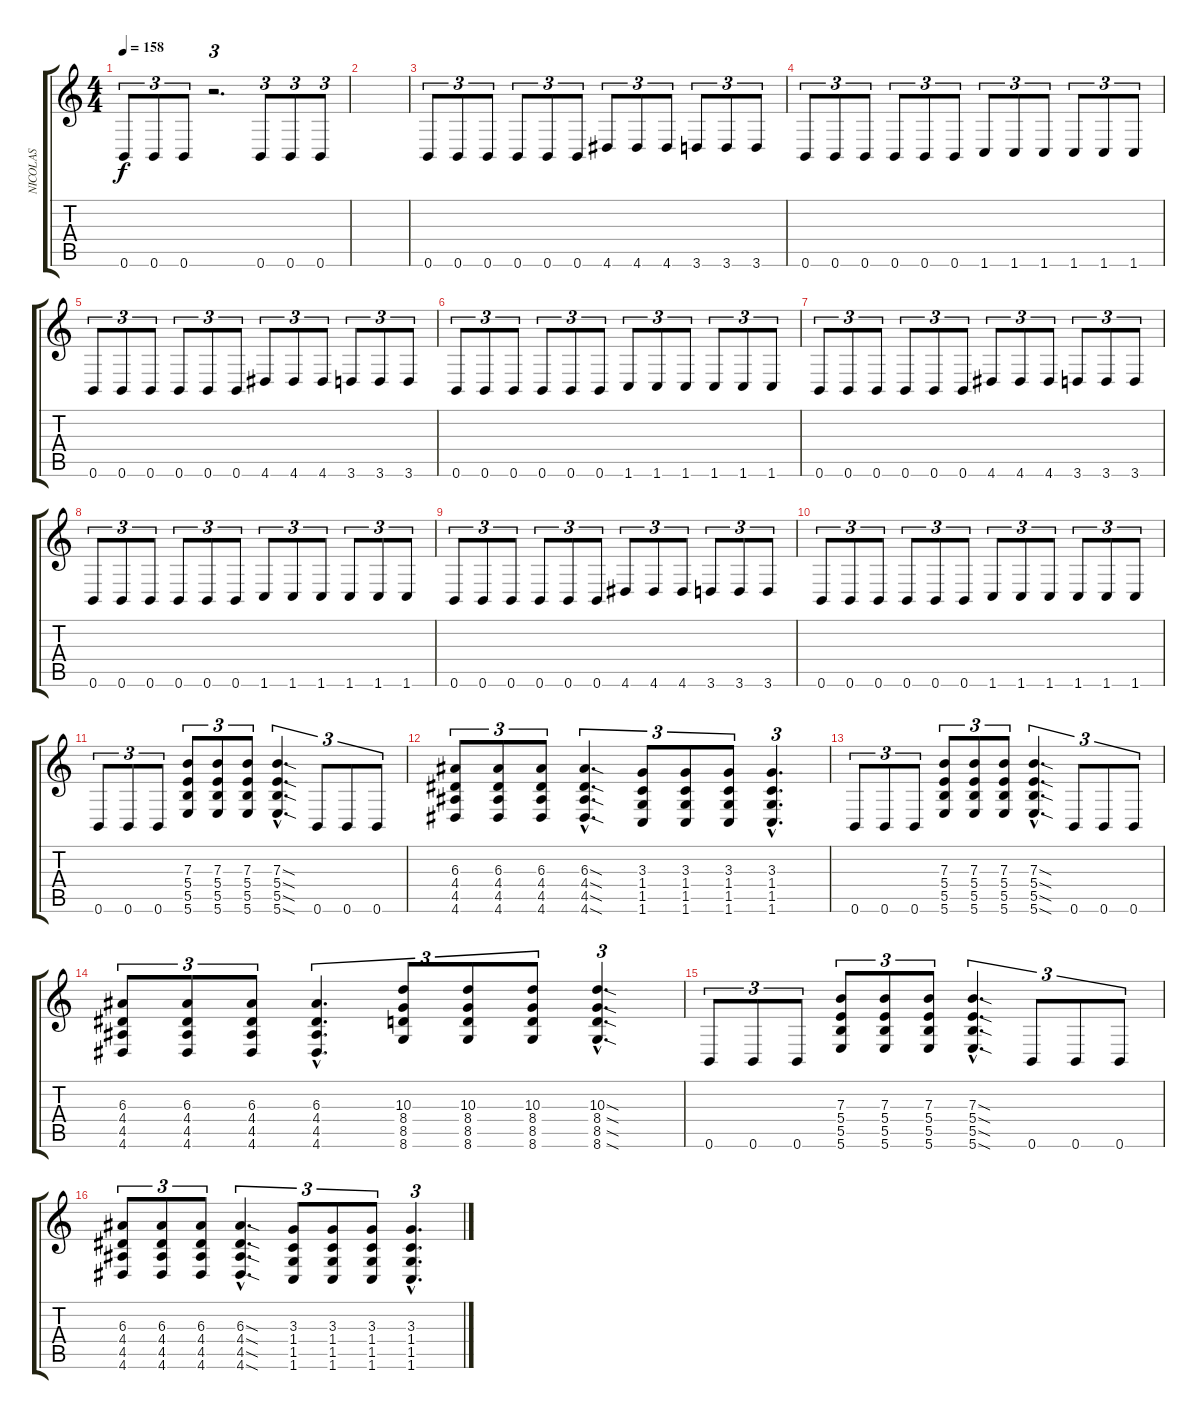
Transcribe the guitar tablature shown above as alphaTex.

\track ("NICOLAS" "NICOLAS") {instrument overdrivenguitar}
\staff {score tabs}
\tuning (Db4 Ab3 E3 B2 Gb2 B1) {hide}
\ts (4 4)
\tempo 158
\clef g2
\ks c
0.6.8{tu (3 2) dy f} 0.6.8{tu (3 2)} 0.6.8{tu (3 2)} r.2{d tu (3 2)} 0.6.8{tu (3 2)} 0.6.8{tu (3 2)} 0.6.8{tu (3 2)} |
|
0.6.8{tu (3 2)} 0.6.8{tu (3 2)} 0.6.8{tu (3 2)} 0.6.8{tu (3 2)} 0.6.8{tu (3 2)} 0.6.8{tu (3 2)} 4.6.8{tu (3 2)} 4.6.8{tu (3 2)} 4.6.8{tu (3 2)} 3.6.8{tu (3 2)} 3.6.8{tu (3 2)} 3.6.8{tu (3 2)} |
0.6.8{tu (3 2)} 0.6.8{tu (3 2)} 0.6.8{tu (3 2)} 0.6.8{tu (3 2)} 0.6.8{tu (3 2)} 0.6.8{tu (3 2)} 1.6.8{tu (3 2)} 1.6.8{tu (3 2)} 1.6.8{tu (3 2)} 1.6.8{tu (3 2)} 1.6.8{tu (3 2)} 1.6.8{tu (3 2)} |
0.6.8{tu (3 2)} 0.6.8{tu (3 2)} 0.6.8{tu (3 2)} 0.6.8{tu (3 2)} 0.6.8{tu (3 2)} 0.6.8{tu (3 2)} 4.6.8{tu (3 2)} 4.6.8{tu (3 2)} 4.6.8{tu (3 2)} 3.6.8{tu (3 2)} 3.6.8{tu (3 2)} 3.6.8{tu (3 2)} |
0.6.8{tu (3 2)} 0.6.8{tu (3 2)} 0.6.8{tu (3 2)} 0.6.8{tu (3 2)} 0.6.8{tu (3 2)} 0.6.8{tu (3 2)} 1.6.8{tu (3 2)} 1.6.8{tu (3 2)} 1.6.8{tu (3 2)} 1.6.8{tu (3 2)} 1.6.8{tu (3 2)} 1.6.8{tu (3 2)} |
0.6.8{tu (3 2)} 0.6.8{tu (3 2)} 0.6.8{tu (3 2)} 0.6.8{tu (3 2)} 0.6.8{tu (3 2)} 0.6.8{tu (3 2)} 4.6.8{tu (3 2)} 4.6.8{tu (3 2)} 4.6.8{tu (3 2)} 3.6.8{tu (3 2)} 3.6.8{tu (3 2)} 3.6.8{tu (3 2)} |
0.6.8{tu (3 2)} 0.6.8{tu (3 2)} 0.6.8{tu (3 2)} 0.6.8{tu (3 2)} 0.6.8{tu (3 2)} 0.6.8{tu (3 2)} 1.6.8{tu (3 2)} 1.6.8{tu (3 2)} 1.6.8{tu (3 2)} 1.6.8{tu (3 2)} 1.6.8{tu (3 2)} 1.6.8{tu (3 2)} |
0.6.8{tu (3 2)} 0.6.8{tu (3 2)} 0.6.8{tu (3 2)} 0.6.8{tu (3 2)} 0.6.8{tu (3 2)} 0.6.8{tu (3 2)} 4.6.8{tu (3 2)} 4.6.8{tu (3 2)} 4.6.8{tu (3 2)} 3.6.8{tu (3 2)} 3.6.8{tu (3 2)} 3.6.8{tu (3 2)} |
0.6.8{tu (3 2)} 0.6.8{tu (3 2)} 0.6.8{tu (3 2)} 0.6.8{tu (3 2)} 0.6.8{tu (3 2)} 0.6.8{tu (3 2)} 1.6.8{tu (3 2)} 1.6.8{tu (3 2)} 1.6.8{tu (3 2)} 1.6.8{tu (3 2)} 1.6.8{tu (3 2)} 1.6.8{tu (3 2)} |
0.6.8{tu (3 2)} 0.6.8{tu (3 2)} 0.6.8{tu (3 2)} (7.3 5.4 5.5 5.6).8{tu (3 2)} (7.3 5.4 5.5 5.6).8{tu (3 2)} (7.3 5.4 5.5 5.6).8{tu (3 2)} (7.3{sod hac} 5.4{sod hac} 5.5{sod hac} 5.6{sod hac}).4{d tu (3 2)} 0.6.8{tu (3 2)} 0.6.8{tu (3 2)} 0.6.8{tu (3 2)} |
(6.3 4.4 4.5 4.6).8{tu (3 2)} (6.3 4.4 4.5 4.6).8{tu (3 2)} (6.3 4.4 4.5 4.6).8{tu (3 2)} (6.3{sod hac} 4.4{sod hac} 4.5{sod hac} 4.6{sod hac}).4{d tu (3 2)} (3.3 1.4 1.5 1.6).8{tu (3 2)} (3.3 1.4 1.5 1.6).8{tu (3 2)} (3.3 1.4 1.5 1.6).8{tu (3 2)} (3.3{hac} 1.4{hac} 1.5{hac} 1.6{hac}).4{d tu (3 2)} |
0.6.8{tu (3 2)} 0.6.8{tu (3 2)} 0.6.8{tu (3 2)} (7.3 5.4 5.5 5.6).8{tu (3 2)} (7.3 5.4 5.5 5.6).8{tu (3 2)} (7.3 5.4 5.5 5.6).8{tu (3 2)} (7.3{sod hac} 5.4{sod hac} 5.5{sod hac} 5.6{sod hac}).4{d tu (3 2)} 0.6.8{tu (3 2)} 0.6.8{tu (3 2)} 0.6.8{tu (3 2)} |
(6.3 4.4 4.5 4.6).8{tu (3 2)} (6.3 4.4 4.5 4.6).8{tu (3 2)} (6.3 4.4 4.5 4.6).8{tu (3 2)} (6.3{hac} 4.4{hac} 4.5{hac} 4.6{hac}).4{d tu (3 2)} (10.3 8.4 8.5 8.6).8{tu (3 2)} (10.3 8.4 8.5 8.6).8{tu (3 2)} (10.3 8.4 8.5 8.6).8{tu (3 2)} (10.3{sod hac} 8.4{sod hac} 8.5{sod hac} 8.6{sod hac}).4{d tu (3 2)} |
0.6.8{tu (3 2)} 0.6.8{tu (3 2)} 0.6.8{tu (3 2)} (7.3 5.4 5.5 5.6).8{tu (3 2)} (7.3 5.4 5.5 5.6).8{tu (3 2)} (7.3 5.4 5.5 5.6).8{tu (3 2)} (7.3{sod hac} 5.4{sod hac} 5.5{sod hac} 5.6{sod hac}).4{d tu (3 2)} 0.6.8{tu (3 2)} 0.6.8{tu (3 2)} 0.6.8{tu (3 2)} |
(6.3 4.4 4.5 4.6).8{tu (3 2)} (6.3 4.4 4.5 4.6).8{tu (3 2)} (6.3 4.4 4.5 4.6).8{tu (3 2)} (6.3{sod hac} 4.4{sod hac} 4.5{sod hac} 4.6{sod hac}).4{d tu (3 2)} (3.3 1.4 1.5 1.6).8{tu (3 2)} (3.3 1.4 1.5 1.6).8{tu (3 2)} (3.3 1.4 1.5 1.6).8{tu (3 2)} (3.3{hac} 1.4{hac} 1.5{hac} 1.6{hac}).4{d tu (3 2)}
